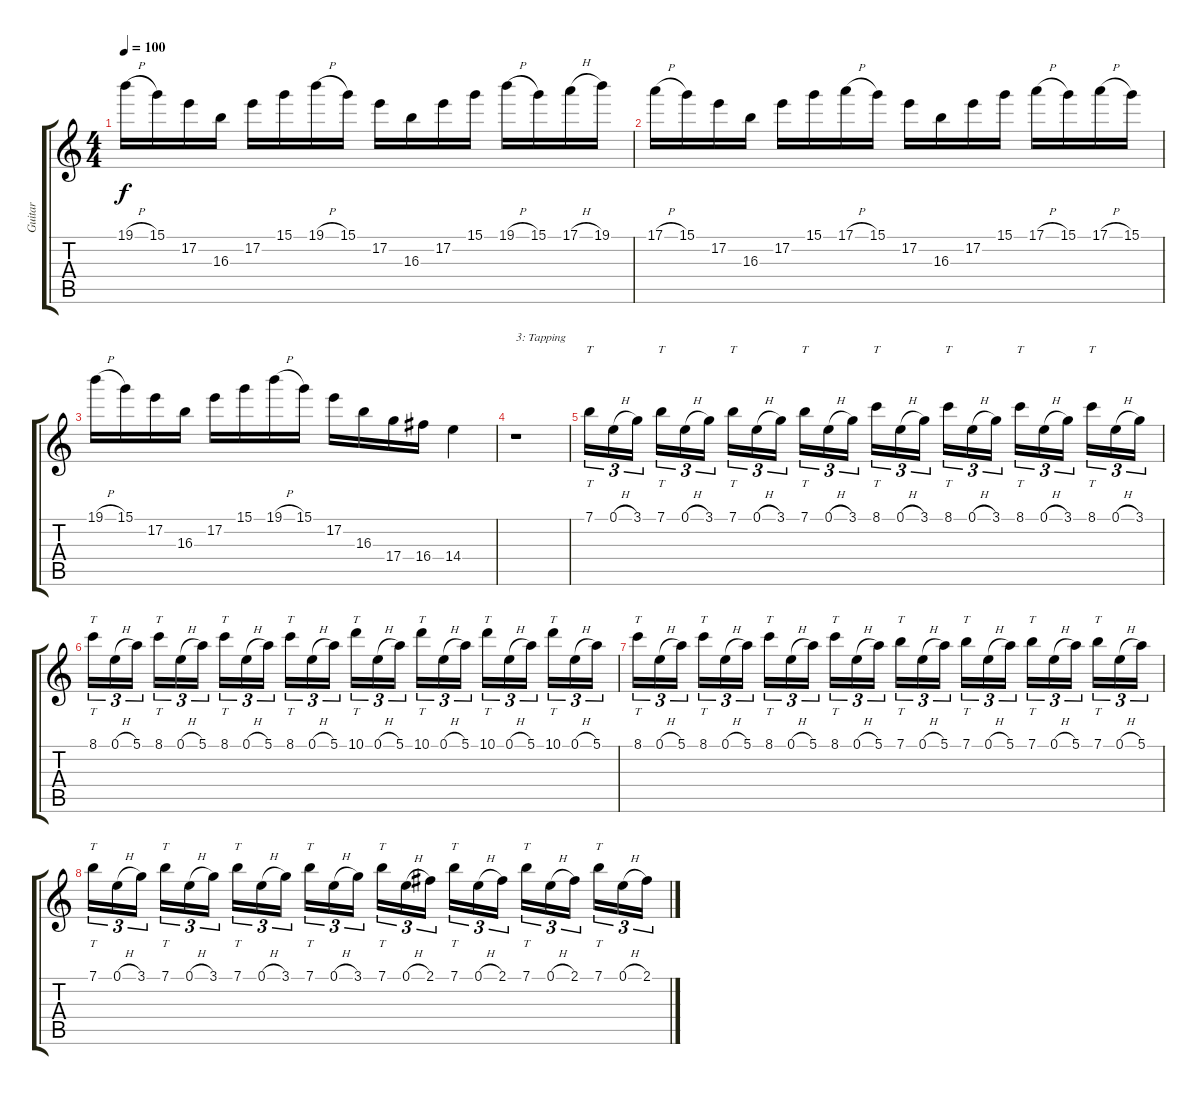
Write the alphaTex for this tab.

\track ("Guitar" "Guitar") {instrument overdrivenguitar}
\staff {score tabs}
\tuning (E4 B3 G3 D3 A2 E2) {hide}
\ts (4 4)
\tempo 100
\clef g2
\ks c
19.1{h}.16{dy f} 15.1.16 17.2.16 16.3.16 17.2.16 15.1.16 19.1{h}.16 15.1.16 17.2.16 16.3.16 17.2.16 15.1.16 19.1{h}.16 15.1.16 17.1{h}.16 19.1.16 |
17.1{h}.16 15.1.16 17.2.16 16.3.16 17.2.16 15.1.16 17.1{h}.16 15.1.16 17.2.16 16.3.16 17.2.16 15.1.16 17.1{h}.16 15.1.16 17.1{h}.16 15.1.16 |
19.1{h}.16 15.1.16 17.2.16 16.3.16 17.2.16 15.1.16 19.1{h}.16 15.1.16 17.2.16 16.3.16 17.4.16 16.4.16 14.4.4 |
r.1{txt "3: Tapping"} |
7.1.16{tt tu (3 2)} 0.1{h}.16{tu (3 2)} 3.1.16{tu (3 2) beam splitsecondary} 7.1.16{tt tu (3 2)} 0.1{h}.16{tu (3 2)} 3.1.16{tu (3 2)} 7.1.16{tt tu (3 2)} 0.1{h}.16{tu (3 2)} 3.1.16{tu (3 2) beam splitsecondary} 7.1.16{tt tu (3 2)} 0.1{h}.16{tu (3 2)} 3.1.16{tu (3 2)} 8.1.16{tt tu (3 2)} 0.1{h}.16{tu (3 2)} 3.1.16{tu (3 2) beam splitsecondary} 8.1.16{tt tu (3 2)} 0.1{h}.16{tu (3 2)} 3.1.16{tu (3 2)} 8.1.16{tt tu (3 2)} 0.1{h}.16{tu (3 2)} 3.1.16{tu (3 2) beam splitsecondary} 8.1.16{tt tu (3 2)} 0.1{h}.16{tu (3 2)} 3.1.16{tu (3 2)} |
8.1.16{tt tu (3 2)} 0.1{h}.16{tu (3 2)} 5.1.16{tu (3 2) beam splitsecondary} 8.1.16{tt tu (3 2)} 0.1{h}.16{tu (3 2)} 5.1.16{tu (3 2)} 8.1.16{tt tu (3 2)} 0.1{h}.16{tu (3 2)} 5.1.16{tu (3 2) beam splitsecondary} 8.1.16{tt tu (3 2)} 0.1{h}.16{tu (3 2)} 5.1.16{tu (3 2)} 10.1.16{tt tu (3 2)} 0.1{h}.16{tu (3 2)} 5.1.16{tu (3 2) beam splitsecondary} 10.1.16{tt tu (3 2)} 0.1{h}.16{tu (3 2)} 5.1.16{tu (3 2)} 10.1.16{tt tu (3 2)} 0.1{h}.16{tu (3 2)} 5.1.16{tu (3 2) beam splitsecondary} 10.1.16{tt tu (3 2)} 0.1{h}.16{tu (3 2)} 5.1.16{tu (3 2)} |
8.1.16{tt tu (3 2)} 0.1{h}.16{tu (3 2)} 5.1.16{tu (3 2) beam splitsecondary} 8.1.16{tt tu (3 2)} 0.1{h}.16{tu (3 2)} 5.1.16{tu (3 2)} 8.1.16{tt tu (3 2)} 0.1{h}.16{tu (3 2)} 5.1.16{tu (3 2) beam splitsecondary} 8.1.16{tt tu (3 2)} 0.1{h}.16{tu (3 2)} 5.1.16{tu (3 2)} 7.1.16{tt tu (3 2)} 0.1{h}.16{tu (3 2)} 5.1.16{tu (3 2) beam splitsecondary} 7.1.16{tt tu (3 2)} 0.1{h}.16{tu (3 2)} 5.1.16{tu (3 2)} 7.1.16{tt tu (3 2)} 0.1{h}.16{tu (3 2)} 5.1.16{tu (3 2) beam splitsecondary} 7.1.16{tt tu (3 2)} 0.1{h}.16{tu (3 2)} 5.1.16{tu (3 2)} |
7.1.16{tt tu (3 2)} 0.1{h}.16{tu (3 2)} 3.1.16{tu (3 2) beam splitsecondary} 7.1.16{tt tu (3 2)} 0.1{h}.16{tu (3 2)} 3.1.16{tu (3 2)} 7.1.16{tt tu (3 2)} 0.1{h}.16{tu (3 2)} 3.1.16{tu (3 2) beam splitsecondary} 7.1.16{tt tu (3 2)} 0.1{h}.16{tu (3 2)} 3.1.16{tu (3 2)} 7.1.16{tt tu (3 2)} 0.1{h}.16{tu (3 2)} 2.1.16{tu (3 2) beam splitsecondary} 7.1.16{tt tu (3 2)} 0.1{h}.16{tu (3 2)} 2.1.16{tu (3 2)} 7.1.16{tt tu (3 2)} 0.1{h}.16{tu (3 2)} 2.1.16{tu (3 2) beam splitsecondary} 7.1.16{tt tu (3 2)} 0.1{h}.16{tu (3 2)} 2.1.16{tu (3 2)}
